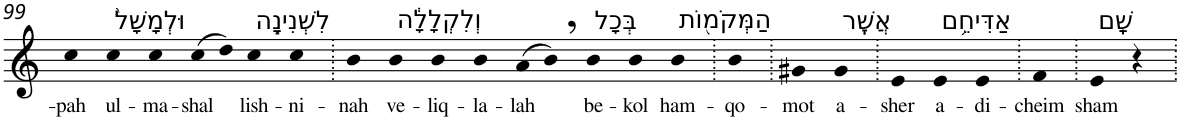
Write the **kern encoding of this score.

**kern	**text
*part1	*part1
*staff1	*staff1
*I"Piano	*
*I'Pno	*
!!LO:PB:g=z
*clefG2	*
*k[]	*
=99	=99
!	!LO:LY:b
4cc	-pah
!LO:TX:a:t=וּלְמָשָׁל֙	!
!	!LO:LY:b
4cc	ul-
!	!LO:LY:b
4cc	-ma-
!	!LO:LY:b
(>8cc	-shal
8dd)	.
!LO:TX:a:t=לִשְׁנִינָ֣ה	!
!	!LO:LY:b
4cc	lish-
!	!LO:LY:b
4cc	-ni-
=100.	=100.
!	!LO:LY:b
4b	-nah
!LO:TX:a:t=וְלִקְלָלָ֔ה	!
!	!LO:LY:b
4b	ve-
!	!LO:LY:b
4b	-liq-
!	!LO:LY:b
4b	-la-
!	!LO:LY:b
(>8a	-lah
8b,)	.
!LO:TX:a:t=בְּכָל	!
!	!LO:LY:b
4b	be-
!	!LO:LY:b
4b	-kol
!LO:TX:a:t=הַמְּקֹמ֖וֹת	!
!	!LO:LY:b
4b	ham-
=101.	=101.
!	!LO:LY:b
4b	-qo-
=102.	=102.
!	!LO:LY:b
4g#X	-mot
!LO:TX:a:t=אֲשֶֽׁר	!
!	!LO:LY:b
4g#	a-
=103.	=103.
!	!LO:LY:b
4e	-sher
!LO:TX:a:t=אַדִּיחֵ֥ם	!
!	!LO:LY:b
4e	a-
!	!LO:LY:b
4e	-di-
=104.	=104.
!	!LO:LY:b
4f	-cheim
=105.	=105.
!LO:TX:a:t=שָֽׁם	!
!	!LO:LY:b
4e	sham
4r	.
=.	=.
*-	*-
